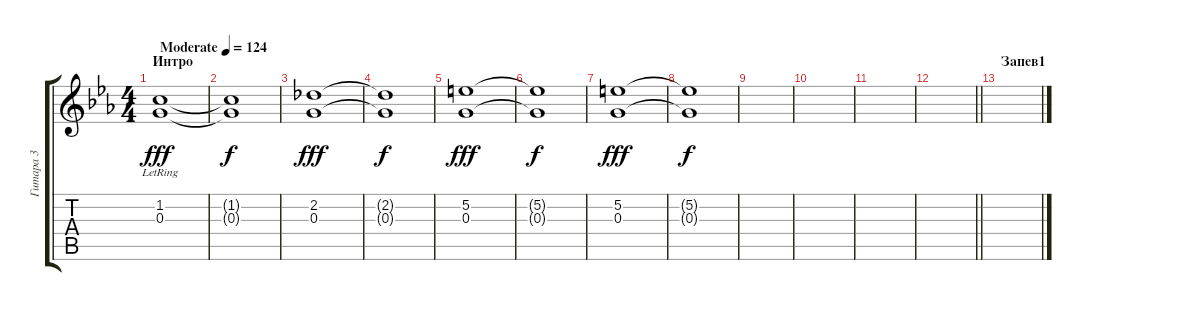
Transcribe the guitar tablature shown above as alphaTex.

\track ("Гитара 3" "Гитара 3") {instrument acousticguitarsteel}
\staff {score tabs}
\tuning (E4 B3 G3 D3 A2 E2) {hide}
\ts (4 4)
\section ("" "Интро")
\tempo (124 "Moderate")
\clef g2
\ks cminor
(1.2 0.3{lr}).1{dy fff volume 10 instrument acousticguitarsteel} |
(1.2{t} 0.3{t}).1{dy f} |
(2.2 0.3).1{dy fff} |
(2.2{t} 0.3{t}).1{dy f} |
(5.2 0.3).1{dy fff} |
(5.2{t} 0.3{t}).1{dy f} |
(5.2 0.3).1{dy fff} |
(5.2{t} 0.3{t}).1{dy f} |
|
|
|
\barLineRight lightlight
|
\section ("" "Запев1")
